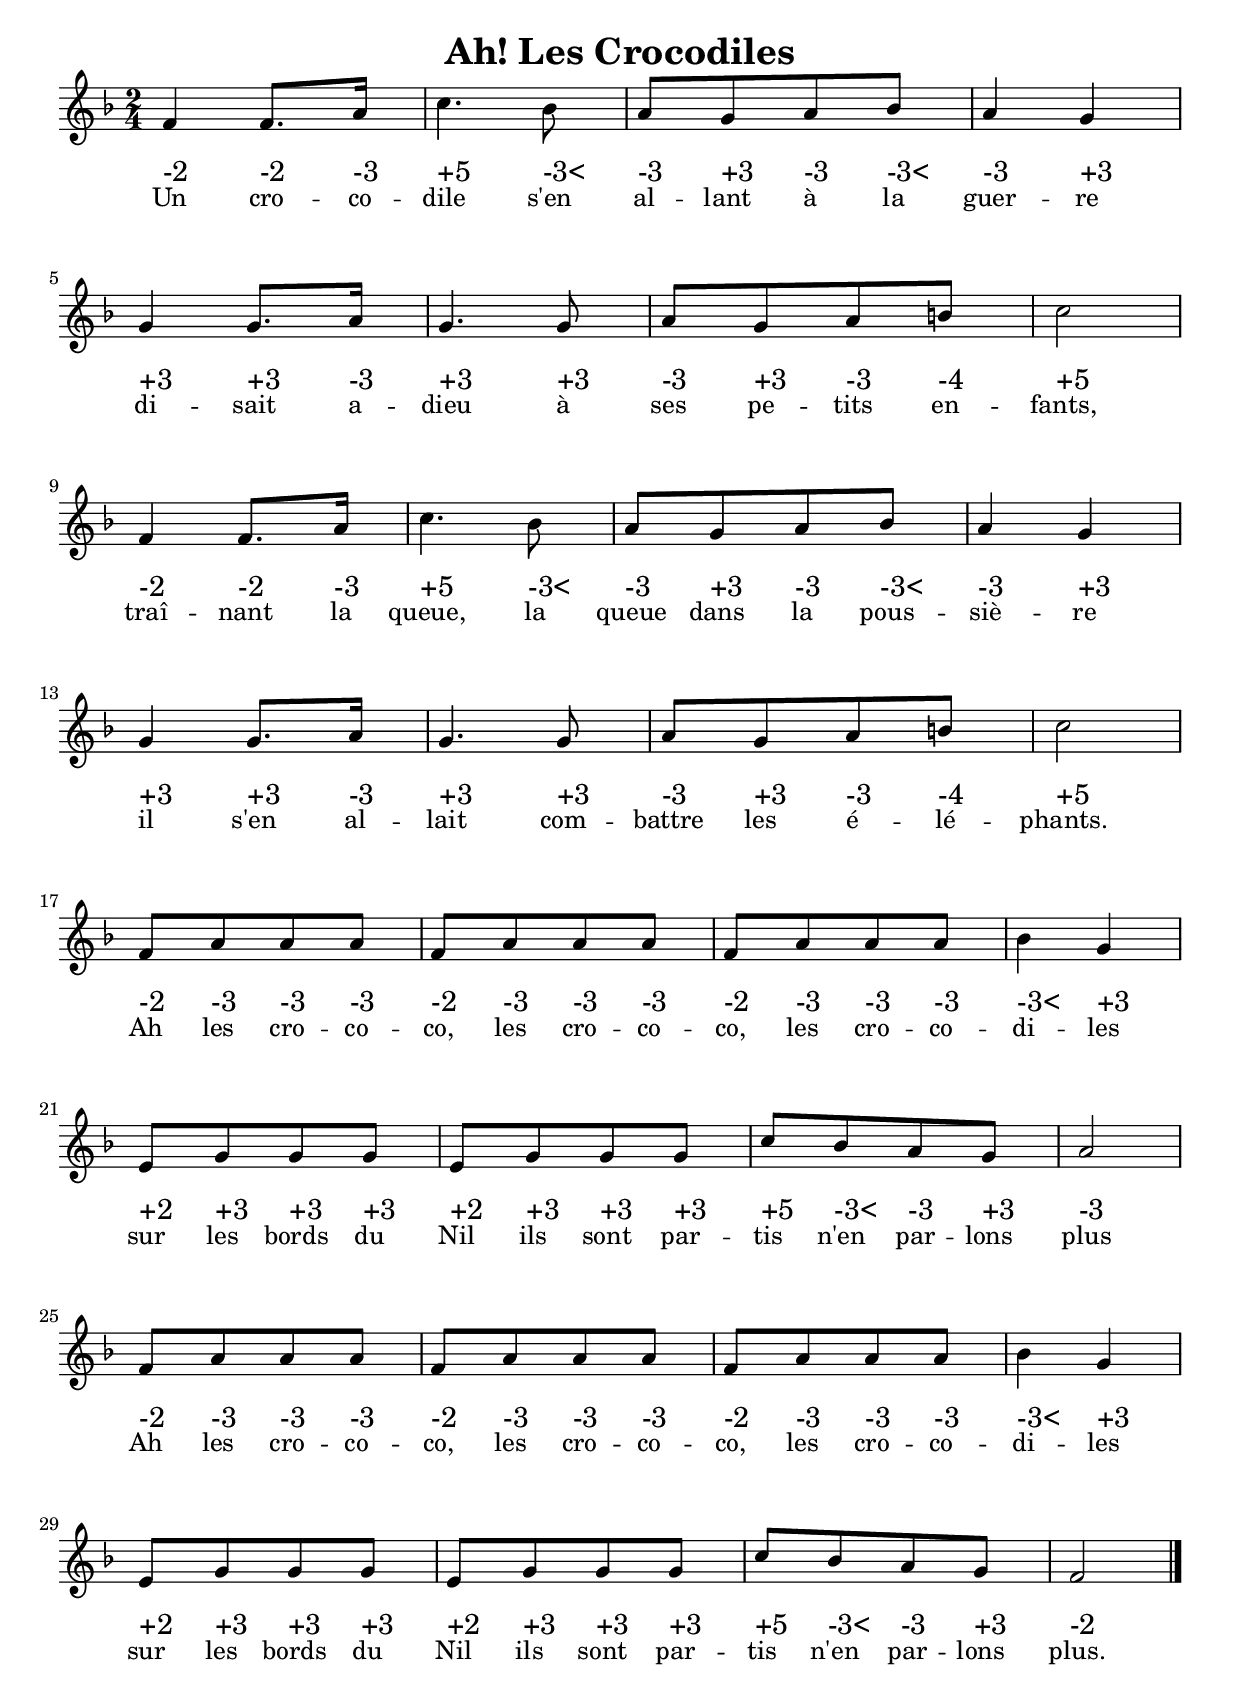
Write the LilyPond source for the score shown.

\version "2.24.3"

\header {
  title = "Ah! Les Crocodiles"
  %instrument = "Harmonica en C"
  %composer = "Anonyme"
  %date = ""
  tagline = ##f
}

% Source: https://www.partitions-domaine-public.fr/pdf/533/noel-il-est-ne-le-divin-enfant.html

%{
A small file to help when scoring notation for harmonicas.

This file relies heavily on work presented by Bradford Powell in
the following thread;

http://osdir.com/ml/lilypond-user-gnu/2010-04/msg00250.html
%}

\version "2.24.0"

flutter = #(define-event-function (parser location) ()
  #{ :32 #}
)

shake = #(define-event-function (parser location) ()
  #{ :32 #}
)


pull = {
   \once \override Staff.NoteHead.style = #'slash
  }

quartertone =
#(let ((m (make-articulation 'stopped)))
   (set! (ly:music-property m 'tweaks)
      (acons 'font-size 2 (ly:music-property m 'tweaks)))
   m)
slap =
#(let ((m (make-articulation 'flageolet)))
   (set! (ly:music-property m 'tweaks)
      (acons 'font-size -3 (ly:music-property m 'tweaks)))
   m)

dip =
#(let ((m (make-articulation 'upbow)))
   (set! (ly:music-property m 'tweaks)
      (acons 'font-size -3 (ly:music-property m 'tweaks)))
   m)

#(define (NoteEvent? music)
   (equal? (ly:music-property music 'name) 'NoteEvent))

#(define* (blow hole #:optional (bends 0))
  (case bends
    ((0) (markup (#:concat ("+" hole))))
    ((1) (markup (#:concat ("+" hole "'"))))
    ((2) (markup (#:concat ("+" hole "''"))))
    (else (markup "B"))))

#(define* (draw hole #:optional (bends 0))
  (case bends
    ((0) (markup (#:concat ("-" hole))))
    ((1) (markup (#:concat ("-" hole "'"))))
    ((2) (markup (#:concat ("-" hole "''"))))
    ((3) (markup (#:concat ("-" hole "'''"))))
    (else (markup "D"))))

#(define (overblow hole)
   (markup (#:concat ("+" hole "o"))))

#(define (overdraw hole)
   (markup (#:concat ("-" hole "o"))))

#(define (slide hole)
   (markup (#:concat (hole "<"))))

#(define (low-register hole)
   (markup (#:concat (hole "°"))))

%{ Changed by slist:
((7) (draw "2"))
((7) (blow "3"))
%}

#(define (get-diatonic-c-ritcher-tab NoteEvent)
   (case (ly:pitch-semitones (ly:music-property NoteEvent 'pitch))
    ((0) (blow "1"))
    ((1) (draw "1" 1))
    ((2) (draw "1"))
    ((3) (overblow "1"))
    ((4) (blow "2"))
    ((5) (draw "2" 2))
    ((6) (draw "2" 1))
    ((7) (draw "2")) ; can be (draw "2") or (blow "3")
    ((8) (draw "3" 3))
    ((9) (draw "3" 2))
    ((10) (draw "3" 1))
    ((11) (draw "3"))
    ((12) (blow "4"))
    ((13) (draw "4" 1))
    ((14) (draw "4"))
    ((15) (overblow "4"))
    ((16) (blow "5"))
    ((17) (draw "5"))
    ((18) (overblow "5"))
    ((19) (blow "6"))
    ((20) (draw "6" 1))
    ((21) (draw "6"))
    ((22) (overblow "6"))
    ((23) (draw "7"))
    ((24) (blow "7"))
    ((25) (overdraw "7"))
    ((26) (draw "8"))
    ((27) (blow "8" 1))
    ((28) (blow "8"))
    ((29) (draw "9"))
    ((30) (blow "9" 1))
    ((31) (blow "9"))
    ((32) (overdraw "9"))
    ((33) (draw "10"))
    ((34) (blow "10" 2))
    ((35) (blow "10" 1))
    ((36) (blow "10"))
    (else (markup "X"))))

#(define (get-chromatic-c-solo-tab NoteEvent)
   (case (ly:pitch-semitones (ly:music-property NoteEvent 'pitch))
    ((-12) (blow (low-register "1")))          
    ((-11) (blow (slide (low-register "1"))))  
    ((-10) (draw (low-register "1")))          
    ((-9) (draw (slide (low-register "1"))))   
    ((-8) (blow (low-register "2")))           
    ((-7) (draw (low-register "2")))           
    ((-6) (draw (slide (low-register "2"))))   
    ((-5) (blow (low-register "3")))           
    ((-4) (blow (slide (low-register "3"))))   
    ((-3) (draw (low-register "3")))           
    ((-2) (draw (slide (low-register "3"))))   
    ((-1) (draw (low-register "4")))           
    
    ((0) (blow "1"))           
    ((1) (slide (blow "1")))   
    ((2) (draw "1"))           
    ((3) (slide (draw "1")))    
    ((4) (blow "2"))           
    ((5) (draw "2"))           
    ((6) (slide (draw "2")))   
    ((7) (blow "3"))           
    ((8) (slide (blow "3")))   
    ((9) (draw "3"))           
    ((10) (slide (draw "3")))  
    ((11) (draw "4"))          
    
    ((12) (blow "5"))          
    ((13) (slide (blow "5")))   
    ((14) (draw "5"))           
    ((15) (slide (draw "5")) )   
    ((16) (blow "6"))           
    ((17) (draw "6"))           
    ((18) (slide (draw "6")))   
    ((19) (blow "7"))           
    ((20) (slide (blow "7")))   
    ((21) (draw "7"))           
    ((22) (slide (draw "7")))  
    ((23) (draw "8"))          
    
    ((24) (blow "9"))           
    ((25) (slide (blow "9")))    
    ((26) (draw "9"))            
    ((27) (slide (draw "9")))   
    ((28) (blow "10"))           
    ((29) (draw "10"))           
    ((30) (slide (draw "10")))   
    ((31) (blow "11"))           
    ((32) (slide (blow "11")))   
    ((33) (draw "11"))           
    ((34) (slide (draw "11")))  
    ((35) (draw "12"))          
    
    ((36) (blow "12"))          
    ((37) (slide (blow "12")))  
    ((38) (slide (draw "12")))  
    (else (markup "X"))))

#(define (make-textscript dir txt)
   (make-music 'TextScriptEvent
               'direction dir
               'text txt))

%{ old version:
#(define (old-make-tab-number NoteEvent tuning)
   (make-textscript
     DOWN
     (case tuning
       ((diatonic-c-ritcher) (get-diatonic-c-ritcher-tab NoteEvent))
       ((chromatic-c-solo) (get-chromatic-c-solo-tab NoteEvent))
       (else (diatonic-c-ritcher) (get-diatonic-c-ritcher-tab NoteEvent)))))

 Changed by slist:
New version for multiple notes

#(define (make-tab-number music tuning)
  (if (NoteEvent? music)
      (get-diatonic-c-ritcher-tab music)
      ;; Si c’est un accord ou un ensemble de notes
      (markup
        (#:column
          (map (lambda (m)
                 (if (NoteEvent? m)
                     (get-diatonic-c-ritcher-tab m)
                     empty-markup))
               (ly:music-property music 'elements))))))
%}

#(define (make-tab-number music tuning)
  (let ((tab-markup
         (case tuning
           ((diatonic-c-ritcher) (get-diatonic-c-ritcher-tab music))
           ((chromatic-c-solo) (get-chromatic-c-solo-tab music))
           (else (get-diatonic-c-ritcher-tab music)))))
    (make-textscript DOWN tab-markup)))

#(define (make-tab-numbers EventChord tuning)
   (let ((elts (ly:music-property EventChord 'elements)))
     (map (lambda (note) (make-tab-number note tuning)) (filter NoteEvent? elts))))

%{
#(define (make-tab-numbers EventChord tuning)
   (let ((elts (ly:music-property EventChord 'elements)))
     (map make-tab-number (filter NoteEvent? elts))))

 Changed by slist:
New version for multiple notes
%}

%{ Wrong proposed by Gemini:
#(define (make-tab-numbers EventChord #:optional (tuning 'ignored))
   (let ((elts (ly:music-property EventChord 'elements)))
     (map make-tab-number (filter NoteEvent? elts))))
%}

#(define (append-property! music property element)
     (set! (ly:music-property music property)
                (append! (ly:music-property music property)
		                    (list element)))
				         music)

#(define* (add-diatonic-c-ritcher-tabs m)
   (cond ((music-is-of-type? m 'event-chord)
       (set! (ly:music-property m 'elements)
             (append (ly:music-property m 'elements)
                     (reverse (make-tab-numbers m 'diatonic-c-ritcher)))))
         ((music-is-of-type? m 'note-event)
       (set! (ly:music-property m 'articulations)
             (append (ly:music-property m 'articulations)
                     (list (make-tab-number m 'diatonic-c-ritcher)))))
	(else #f)
    )
    m)

#(define* (add-chromatic-c-solo-tabs m)
   (cond ((music-is-of-type? m 'event-chord)
       (set! (ly:music-property m 'elements)
             (append (ly:music-property m 'elements)
                     (reverse (make-tab-numbers m 'chromatic-c-solo)))))
         ((music-is-of-type? m 'note-event)
       (set! (ly:music-property m 'articulations)
             (append (ly:music-property m 'articulations)
                     (list (make-tab-number m 'chromatic-c-solo)))))
	(else #f)
    )
    m)

diatonicHarmonicaTab =
#(define-music-function
  (parser location music)
  (ly:music?)
  (music-map add-diatonic-c-ritcher-tabs music))

chromaticHarmonicaTab =
#(define-music-function
  (parser location music)
  (ly:music?)
  (music-map add-chromatic-c-solo-tabs music))

\version "2.24.0"

\layout {
  #(layout-set-staff-size 20)

  \context { \Score
             \override MetronomeMark.padding = #5
             \override SpacingSpanner.base-shortest-duration = #(ly:make-moment 1/128)
             \override TextScript.font-size = #2
             \override TextScript.padding = #3 % Was 5, modified by slist
             %\omit "Page_number_engraver" % added by slist
             %\override paper.print-page-number = #
  }
  \context { \Staff
             \override TimeSignature.style = #'numbered
             \override StringNumber.transparent = ##t
             %      \remove "Page_number_engraver" % added by slist
  }
  \context { \TabStaff
             \override TimeSignature.style = #'numbered
             \override Stem.transparent = ##t
             \override Flag.transparent = ##t
             \override Beam.transparent = ##t
  }
  \context { \TabVoice
             \override Tie.stencil = ##f
  }
  \context { \StaffGroup
             \consists "Instrument_name_engraver"
  }
}


%{ test ChatGPT
#(define (my-print-page-number page-number total-pages)
  (markup
    #:column (
      #:center-column (
        (string-append "Page " (number->string page-number) " of " (number->string total-pages))
      )
    )
  )
)

\paper {
  print-page-number = ##t
  oddFooterMarkup = \markup \fill-line {
    \null
    \on-the-fly #print-page-number-check-first-page #my-print-page-number
  }
  evenFooterMarkup = \oddFooterMarkup
}
%}

\paper {
  system-system-spacing.minimum-distance = #20
  indent = 0\mm
}



%{ Changed by slist
             \override TextScript.font-size = #-2
}
%}


Morceau = {
  \time 2/4
  %\tempo 4 = 80

  %\clef "treble_8" % "treble^8" "treble_8"
  \key f \major  % Définit l'armure avec si♭
  %\key d \major % Tonalité de Ré majeur (fa♯, do♯)
  %\key g \major % Tonalité de Sol majeur (fa♯)
  
  f4 f8. a16 | c4. bes8 | a [ g a bes ] | a4 g |
  \break
  g g8. a16 | g4. g8 | a8 [ g a b ] | c2 |
  \break
  f,4 f8. a16 | c4. bes8 | a [ g a bes ] | a4 g |
  \break
  g g8. a16 | g4. g8 | a8 [ g a b ] | c2 |
  \break
  f,8 [ a a a ] | f8 [ a a a ] | f8 [ a a a ] | bes4 g |
  \break
  e8 [ g g g ] | e [ g g g ] | c [bes a g ] | a2 |
  \break
  f8 [ a a a ] | f8 [ a a a ] | f8 [ a a a ] | bes4 g |
  \break
  e8 [ g g g ] | e [ g g g ] | c [bes a g ] | f2 
  \bar "|."
}
\addlyrics {
  Un cro -- co -- dile s'en al -- lant à la guer -- re
  di -- sait a -- dieu à ses pe -- tits en -- fants,
  traî -- nant la queue, la queue dans la pous -- siè -- re
  il s'en al -- lait com -- battre les é -- lé -- phants.
  
  Ah les cro -- co -- co, les cro -- co -- co, les cro -- co -- di -- les
  sur les bords du Nil ils sont par -- tis n'en par -- lons plus
  Ah les cro -- co -- co, les cro -- co -- co, les cro -- co -- di -- les
  sur les bords du Nil ils sont par -- tis n'en par -- lons plus.
}

%{

2. Il fredonnait une marche militaire
Dont il mâchait les mots à grosses dents,
Quand il ouvrait la gueule tout entière
On croyait voir ses ennemis dedans

3. Il agitait sa grand' queue à l'arrière
Comm' s'il était d'avance triomphant
Les animaux devant sa mine altière
Dans les forêts s'enfuyaient tout tremblants

4. Un éléphant parut et sur la terre
Se prépara un combat de géants
Mais près de là, courait une rivière
Le crocodile s'y jeta subitement

5. Et tout rempli d'une crainte salutaire
S'en retourna vers ses petits enfants
Notre éléphant d'une trompe plus fière
Voulut alors accompagner ce chant

\markup {
  \column {
    \vspace #4
    \fontsize #4 "Harmonica diatonique"
    \vspace #4
  }
}


\diatonicHarmonicaTab \relative c' {
  \Morceau
}

\pageBreak



\markup {
  \column {
    \vspace #4
    \fontsize #4 "Harmonica chromatique"
    \vspace #4
  }
}
%}

\chromaticHarmonicaTab \relative c' {
  \Morceau
}

\score {
  \new Staff {
    \set Staff.midiInstrument = #"harmonica"
    \chromaticHarmonicaTab \relative c' {
      \Morceau
    }
  }
  \midi {
    \tempo 4 = 100
  }
}
